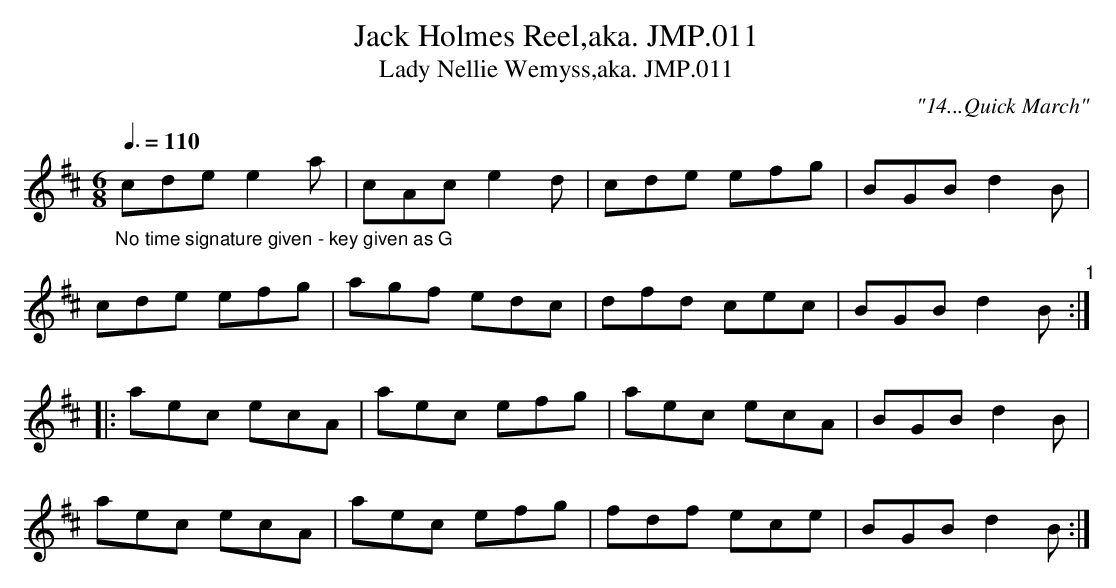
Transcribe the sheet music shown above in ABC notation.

X:1
T:Jack Holmes Reel,aka. JMP.011
T:Lady Nellie Wemyss,aka. JMP.011
M:6/8
L:1/8
Q:3/8=110
C:"14...Quick March"
K:D major
"_No time signature given - key given as G"cde e2a |\
cAc e2d | cde efg | BGB d2B |
cde efg | agf edc | dfd cec | BGB d2 B "1":|
|: aec ecA | aec efg | aec ecA | BGB d2 B |
aec ecA | aec efg | fdf ece | BGB d2 B :|
